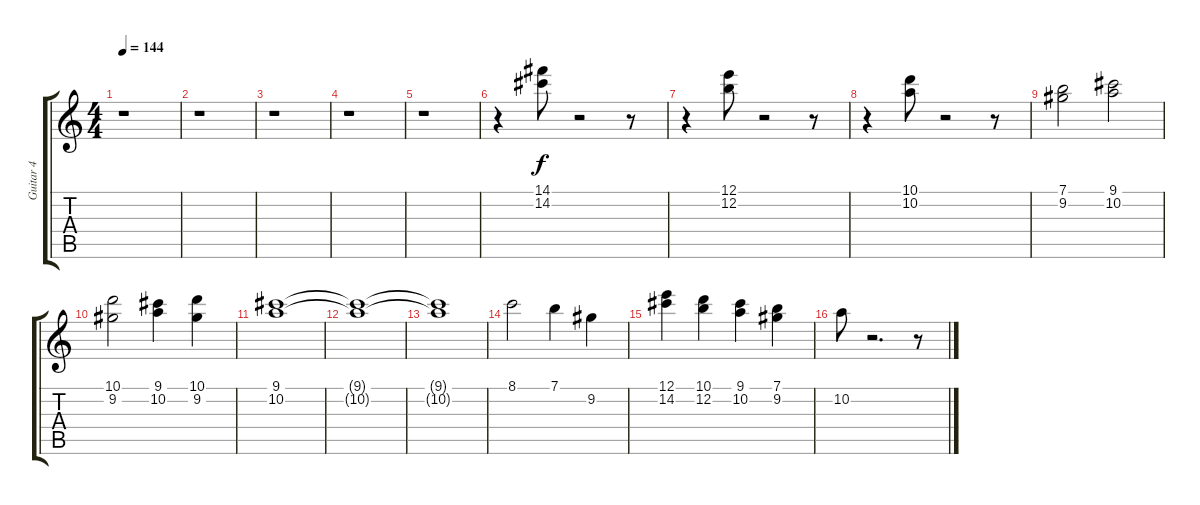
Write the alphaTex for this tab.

\track ("Guitar 4" "Guitar 4") {instrument acousticguitarnylon}
\staff {score tabs}
\tuning (E4 B3 G3 D3 A2 E2) {hide}
\ts (4 4)
\tempo 144
\clef g2
\ks c
r.1{dy f} |
r.1 |
r.1 |
r.1 |
r.1 |
r.4 (14.1 14.2).8 r.2 r.8 |
r.4 (12.1 12.2).8 r.2 r.8 |
r.4 (10.1 10.2).8 r.2 r.8 |
(7.1 9.2).2 (9.1 10.2).2 |
(10.1 9.2).2 (9.1 10.2).4 (10.1 9.2).4 |
(9.1 10.2).1 |
(9.1{t} 10.2{t}).1 |
(9.1{t} 10.2{t}).1 |
8.1.2 7.1.4 9.2.4 |
(12.1 14.2).4 (10.1 12.2).4 (9.1 10.2).4 (7.1 9.2).4 |
10.2.8 r.2{d} r.8
